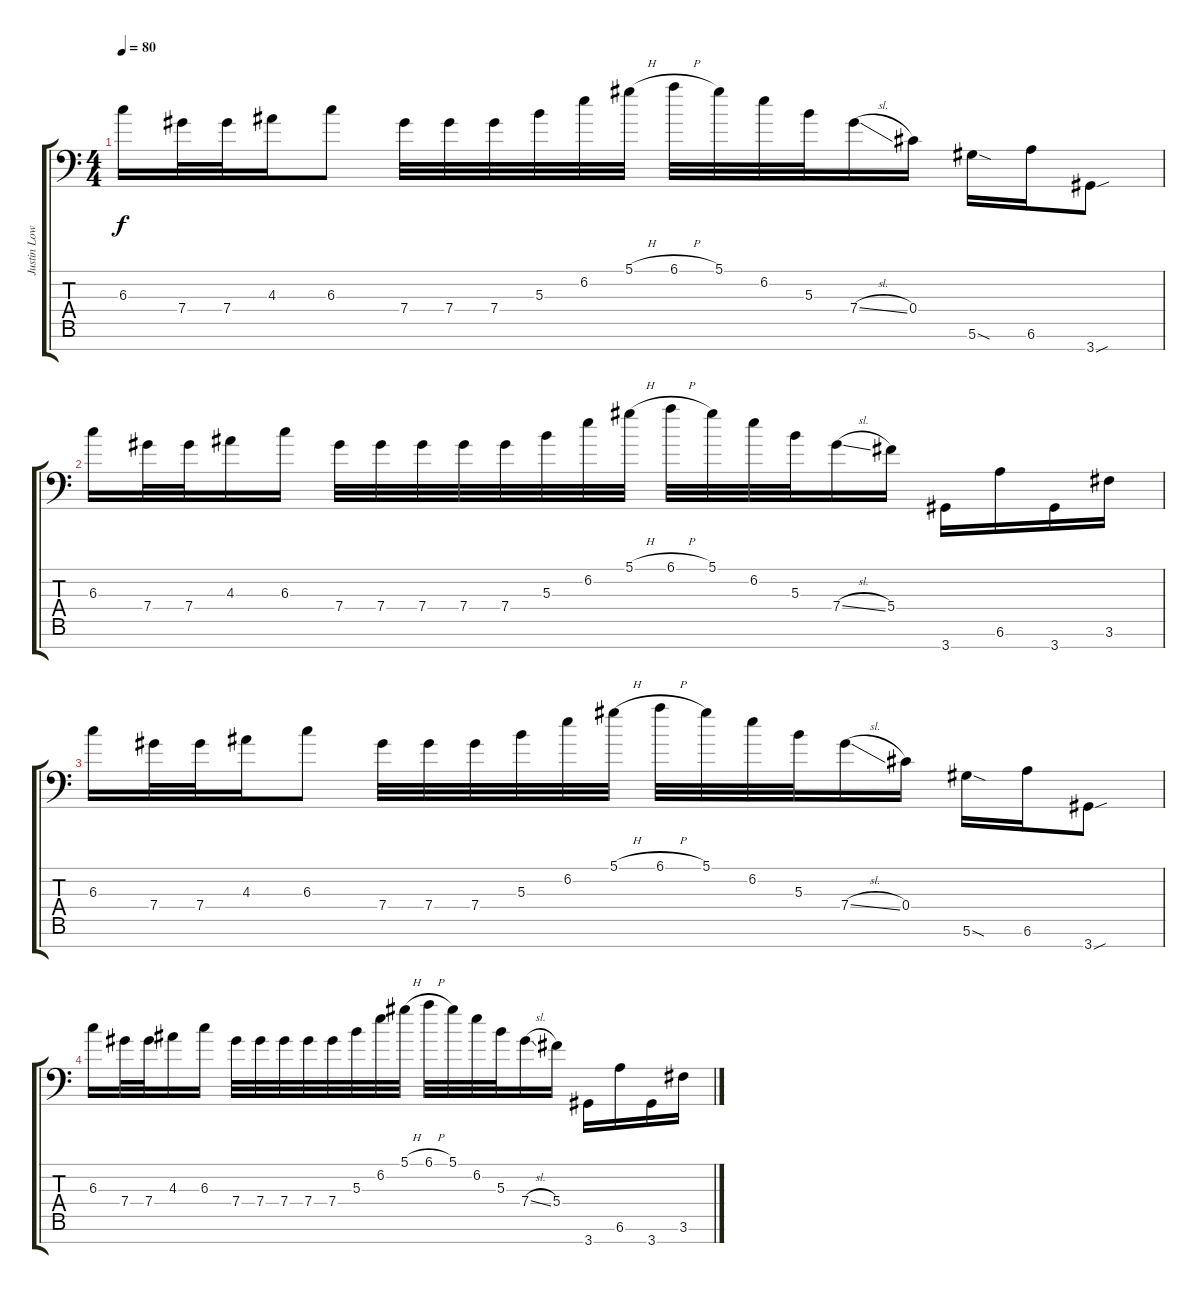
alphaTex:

\track ("Justin Lowe" "Justin Low") {instrument distortionguitar}
\staff {score tabs}
\tuning (Eb4 Bb3 Gb3 Db3 Ab2 Eb2 F1) {hide}
\ts (4 4)
\tempo 80
\clef f4
\ks c
6.3.16{dy f} 7.4.32 7.4.32 4.3.16 6.3.8 7.4.32 7.4.32 7.4.32 5.3.32 6.2.32 5.1{h}.32 6.1{h}.32 5.1.32 6.2.32 5.3.32 7.4{sl}.16 0.4.16 5.6{sod}.16 6.6.16 3.7{sou}.8 |
6.3.16 7.4.32 7.4.32 4.3.16 6.3.16 7.4.32 7.4.32 7.4.32 7.4.32 7.4.32 5.3.32 6.2.32 5.1{h}.32 6.1{h}.32 5.1.32 6.2.32 5.3.32 7.4{sl}.16 5.4.16 3.7.16 6.6.16 3.7.16 3.6.16 |
6.3.16 7.4.32 7.4.32 4.3.16 6.3.8 7.4.32 7.4.32 7.4.32 5.3.32 6.2.32 5.1{h}.32 6.1{h}.32 5.1.32 6.2.32 5.3.32 7.4{sl}.16 0.4.16 5.6{sod}.16 6.6.16 3.7{sou}.8 |
6.3.16 7.4.32 7.4.32 4.3.16 6.3.16 7.4.32 7.4.32 7.4.32 7.4.32 7.4.32 5.3.32 6.2.32 5.1{h}.32 6.1{h}.32 5.1.32 6.2.32 5.3.32 7.4{sl}.16 5.4.16 3.7.16 6.6.16 3.7.16 3.6.16
